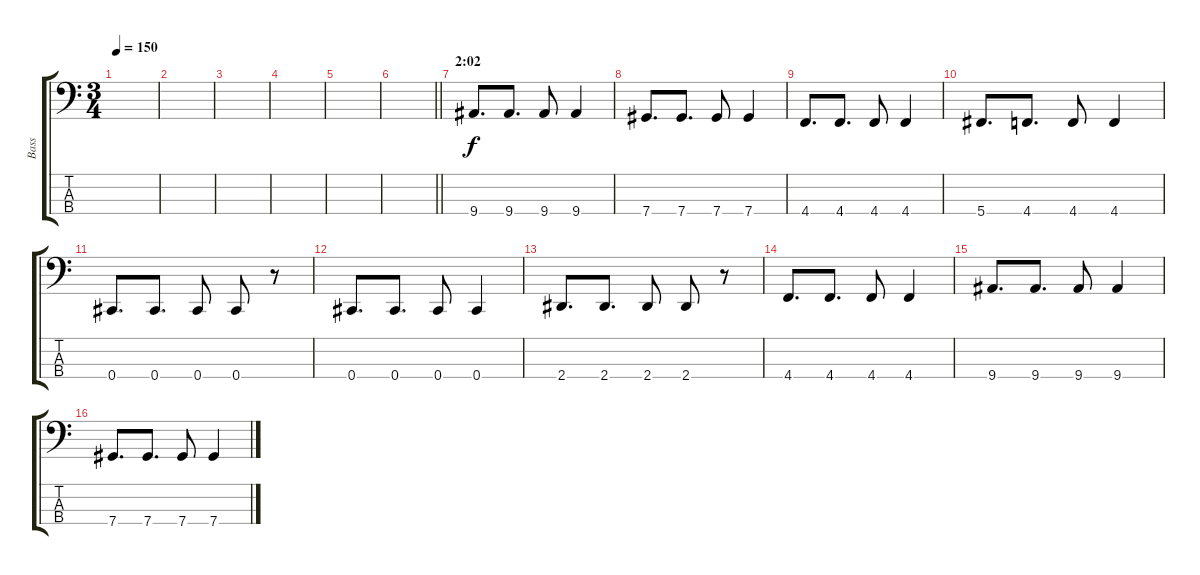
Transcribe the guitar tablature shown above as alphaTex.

\track ("Bass" "Bass") {instrument electricbassfinger}
\staff {score tabs}
\tuning (Gb2 Db2 Ab1 Db1) {hide}
\ts (3 4)
\tempo 150
\clef f4
\ks c
|
|
|
|
|
\barLineRight lightlight
|
\section ("" "2:02")
9.4.8{d} 9.4.8{d} 9.4.8 9.4.4 |
7.4.8{d} 7.4.8{d} 7.4.8 7.4.4 |
4.4.8{d} 4.4.8{d} 4.4.8 4.4.4 |
5.4.8{d} 4.4.8{d} 4.4.8 4.4.4 |
0.4.8{d} 0.4.8{d} 0.4.8 0.4.8 r.8 |
0.4.8{d} 0.4.8{d} 0.4.8 0.4.4 |
2.4.8{d} 2.4.8{d} 2.4.8 2.4.8 r.8 |
4.4.8{d} 4.4.8{d} 4.4.8 4.4.4 |
9.4.8{d} 9.4.8{d} 9.4.8 9.4.4 |
7.4.8{d} 7.4.8{d} 7.4.8 7.4.4
